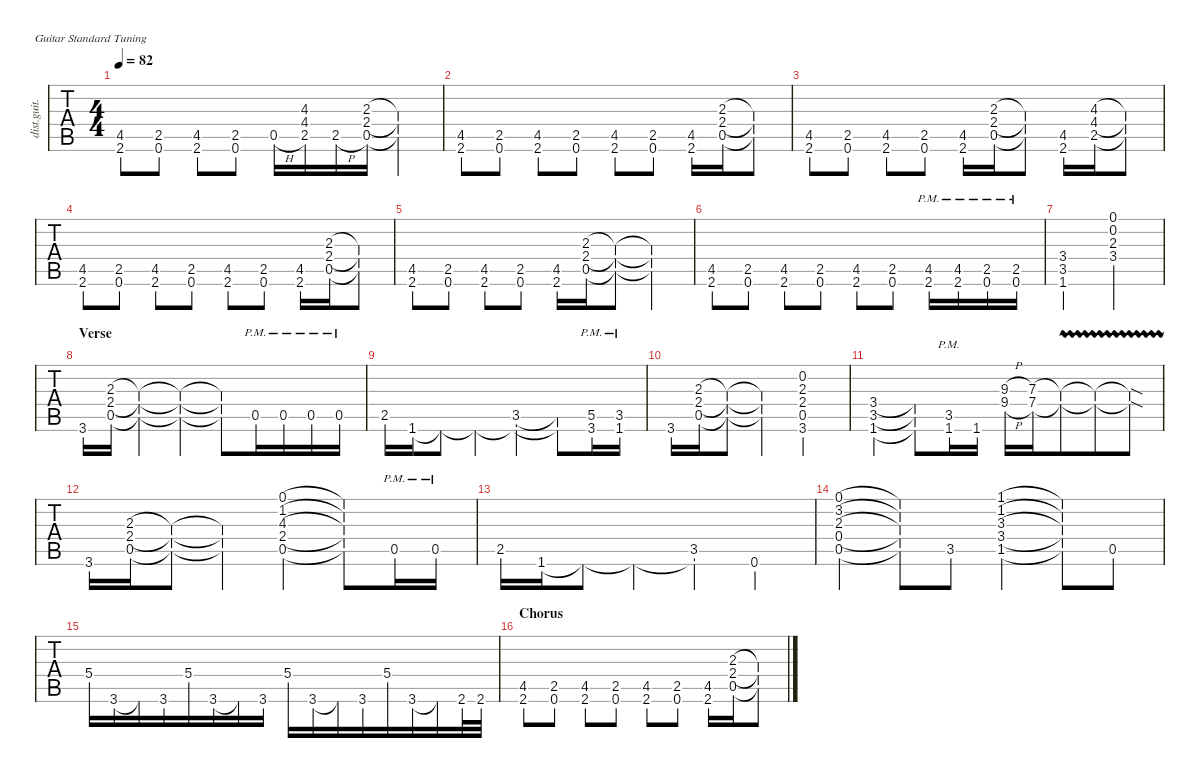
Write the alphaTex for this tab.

\defaultSystemsLayout 2
\hideDynamics
\bracketExtendMode nobrackets
\otherSystemsTrackNameOrientation horizontal
\track ("Guitar II" "dist.guit.") {instrument distortionguitar}
\staff {tabs}
\tuning (E4 B3 G3 D3 A2 E2)
\ts (4 4)
\tempo 82
\clef g2
\ks g
(2.6{st} 4.5{st}).8{dy ff} (0.6{st} 2.5{st}).8 (2.6{st} 4.5{st}).8 (0.6{st} 2.5{st}).8 0.5{h}.16 (2.5 4.4 4.3).16 2.5{h}.16 (2.4 0.5 2.3).16 (2.4{t} 0.5{t} 2.3{t}).4 |
(2.6{st} 4.5{st}).8 (0.6{st} 2.5{st}).8 (2.6{st} 4.5{st}).8 (0.6{st} 2.5{st}).8 (2.6{st} 4.5{st}).8 (0.6{st} 2.5{st}).8 (2.6 4.5).16 (0.5 2.4 2.3).16 (2.4{t} 0.5{t} 2.3{t}).8 |
(2.6{st} 4.5{st}).8 (0.6{st} 2.5{st}).8 (2.6{st} 4.5{st}).8 (0.6{st} 2.5{st}).8 (2.6 4.5).16 (0.5 2.4 2.3).16 (2.4{t} 0.5{t} 2.3{t}).8 (2.6 4.5).16 (2.5 4.4 4.3).16 (4.4{t} 2.5{t} 4.3{t}).8 |
(2.6{st} 4.5{st}).8 (0.6{st} 2.5{st}).8 (2.6{st} 4.5{st}).8 (0.6{st} 2.5{st}).8 (2.6{st} 4.5{st}).8 (0.6{st} 2.5{st}).8 (2.6 4.5).16 (0.5 2.4 2.3).16 (2.4{t} 0.5{t} 2.3{t}).8 |
(2.6{st} 4.5{st}).8 (0.6{st} 2.5{st}).8 (2.6{st} 4.5{st}).8 (0.6{st} 2.5{st}).8 (2.6 4.5).16 (0.5 2.4 2.3).16 (2.4{t} 0.5{t} 2.3{t}).8 (2.4{t} 0.5{t} 2.3{t}).4 |
(2.6{st} 4.5{st}).8 (0.6{st} 2.5{st}).8 (2.6{st} 4.5{st}).8 (0.6{st} 2.5{st}).8 (2.6{st} 4.5{st}).8 (0.6{st} 2.5{st}).8 (2.6{pm} 4.5{pm}).16 (2.6{pm} 4.5{pm}).16 (0.6{pm} 2.5{pm}).16 (0.6{pm} 2.5{pm}).16 |
(1.6 3.5 3.4).2 (3.4 2.3 0.2 0.1).2 |
\beaming (8 4 4)
\section ("" "Verse")
3.6.16 (0.5 2.4 2.3).16 (0.5{t} 2.4{t} 2.3{t}).4 (2.3{t} 2.4{t} 0.5{t}).4 (2.3{t} 2.4{t} 0.5{t}).8 0.5{pm}.16 0.5{pm}.16 0.5{pm}.16 0.5{pm}.16 |
2.5.16 1.6.16 1.6{t}.8 1.6{t}.4 (3.5 1.6{t}).4 (3.5{t} 1.6{t}).8 (3.6{pm} 5.5{pm}).16 (1.6{pm} 3.5{pm}).16 |
3.6.16 (0.5 2.4 2.3).16 (2.4{t} 0.5{t} 2.3{t}).8 (0.5{t} 2.4{t} 2.3{t}).4 (3.6 0.5 2.4 2.3 0.2).2 |
(1.6 3.5 3.4).4 (3.4{t} 3.5{t} 1.6{t}).8 (1.6{pm} 3.5{pm}).16 1.6.16 (9.4{h} 9.3{h}).16 (7.3 7.4).16 (7.3{vw t} 7.4{vw t}).8 (7.4{vw t} 7.3{vw t}).8 (7.4{vw sod t} 7.3{vw sod t}).8 |
3.6.16 (0.5 2.4 2.3).16 (0.5{t} 2.4{t} 2.3{t}).8 (2.3{t} 0.5{t} 2.4{t}).4 (0.5 2.4 4.3 1.2 0.1).4 (0.5{t} 2.4{t} 4.3{t} 1.2{t} 0.1{t}).8 0.5{pm}.16 0.5{pm}.16 |
2.5.16 1.6.16 1.6{t}.8 1.6{t}.4 (1.6{t} 3.5).4 0.6.4 |
(0.4 2.3 3.2 0.5 0.1).4 (0.4{t} 2.3{t} 3.2{t} 0.5{t} 0.1{t}).8 3.5.8 (1.5 3.4 3.3 1.2 1.1).4 (1.5{t} 3.4{t} 3.3{t} 1.2{t} 1.1{t}).8 0.5.8 |
5.4.16 3.6.16 3.6{t}.16 3.6.16 5.4.16 3.6.16 3.6{t}.16 3.6.16 5.4.16 3.6.16 3.6{t}.16 3.6.16 5.4.16 3.6.16 3.6{t}.16 2.6.32 2.6.32 |
\beaming (8 2 2 2 2)
\section ("" "Chorus")
(2.6{st} 4.5{st}).8 (0.6{st} 2.5{st}).8 (2.6{st} 4.5{st}).8 (0.6{st} 2.5{st}).8 (2.6{st} 4.5{st}).8 (0.6{st} 2.5{st}).8 (2.6 4.5).16 (0.5 2.4 2.3).16 (2.4{t} 0.5{t} 2.3{t}).8
